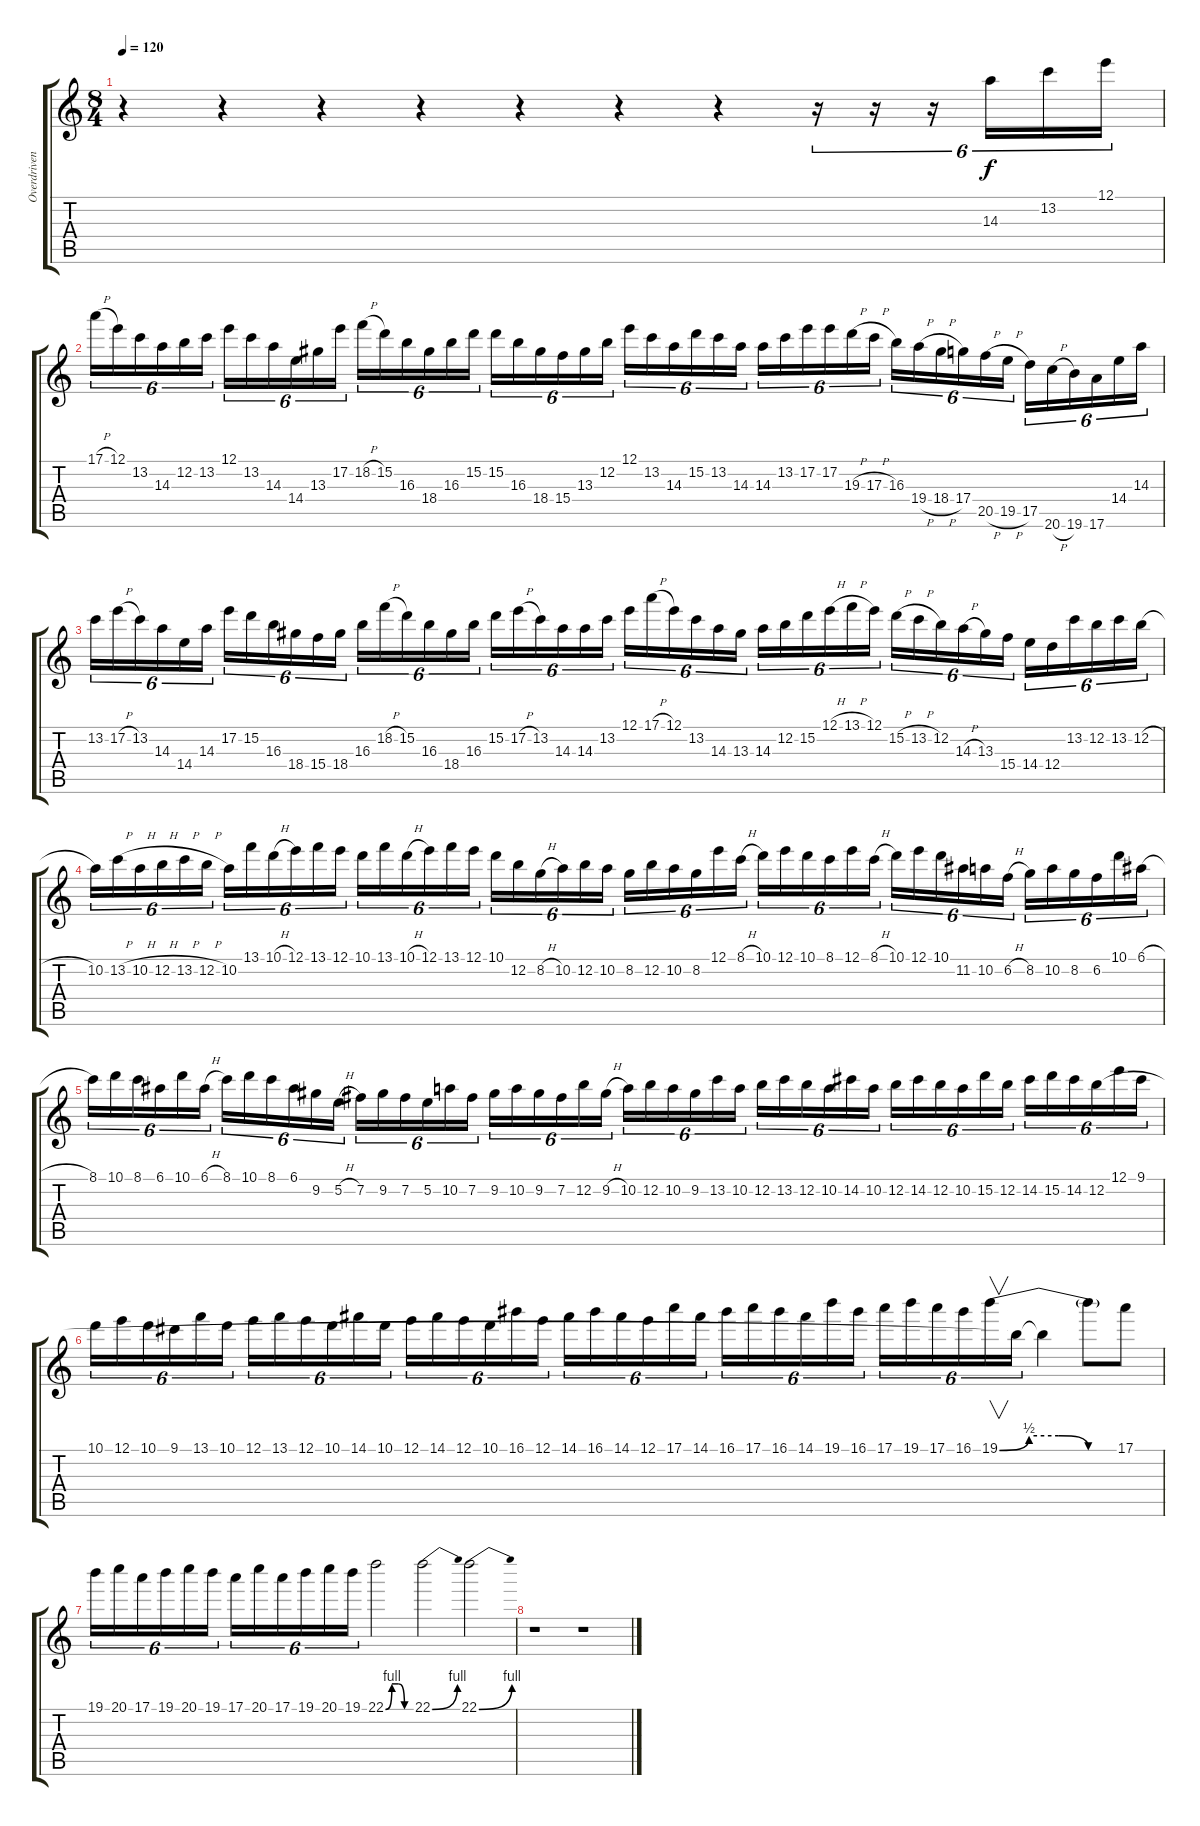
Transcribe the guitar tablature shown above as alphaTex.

\track ("Overdriven Guitar" "Overdriven") {instrument overdrivenguitar}
\staff {score tabs}
\tuning (E4 B3 G3 D3 A2 E2) {hide}
\ts (8 4)
\tempo 120
\clef g2
\ks c
r.4{dy f instrument overdrivenguitar} r.4 r.4 r.4 r.4 r.4 r.4 r.16{tu (6 4)} r.16{tu (6 4)} r.16{tu (6 4)} 14.3.16{tu (6 4)} 13.2.16{tu (6 4)} 12.1.16{tu (6 4)} |
17.1{h}.16{tu (6 4)} 12.1.16{tu (6 4)} 13.2.16{tu (6 4)} 14.3.16{tu (6 4)} 12.2.16{tu (6 4)} 13.2.16{tu (6 4)} 12.1.16{tu (6 4)} 13.2.16{tu (6 4)} 14.3.16{tu (6 4)} 14.4.16{tu (6 4)} 13.3.16{tu (6 4)} 17.2.16{tu (6 4)} 18.2{h}.16{tu (6 4)} 15.2.16{tu (6 4)} 16.3.16{tu (6 4)} 18.4.16{tu (6 4)} 16.3.16{tu (6 4)} 15.2.16{tu (6 4)} 15.2.16{tu (6 4)} 16.3.16{tu (6 4)} 18.4.16{tu (6 4)} 15.4.16{tu (6 4)} 13.3.16{tu (6 4)} 12.2.16{tu (6 4)} 12.1.16{tu (6 4)} 13.2.16{tu (6 4)} 14.3.16{tu (6 4)} 15.2.16{tu (6 4)} 13.2.16{tu (6 4)} 14.3.16{tu (6 4)} 14.3.16{tu (6 4)} 13.2.16{tu (6 4)} 17.2.16{tu (6 4)} 17.2.16{tu (6 4)} 19.3{h}.16{tu (6 4)} 17.3{h}.16{tu (6 4)} 16.3.16{tu (6 4)} 19.4{h}.16{tu (6 4)} 18.4{h}.16{tu (6 4)} 17.4.16{tu (6 4)} 20.5{h}.16{tu (6 4)} 19.5{h}.16{tu (6 4)} 17.5.16{tu (6 4)} 20.6{h}.16{tu (6 4)} 19.6.16{tu (6 4)} 17.6.16{tu (6 4)} 14.4.16{tu (6 4)} 14.3.16{tu (6 4)} |
13.2.16{tu (6 4)} 17.2{h}.16{tu (6 4)} 13.2.16{tu (6 4)} 14.3.16{tu (6 4)} 14.4.16{tu (6 4)} 14.3.16{tu (6 4)} 17.2.16{tu (6 4)} 15.2.16{tu (6 4)} 16.3.16{tu (6 4)} 18.4.16{tu (6 4)} 15.4.16{tu (6 4)} 18.4.16{tu (6 4)} 16.3.16{tu (6 4)} 18.2{h}.16{tu (6 4)} 15.2.16{tu (6 4)} 16.3.16{tu (6 4)} 18.4.16{tu (6 4)} 16.3.16{tu (6 4)} 15.2.16{tu (6 4)} 17.2{h}.16{tu (6 4)} 13.2.16{tu (6 4)} 14.3.16{tu (6 4)} 14.3.16{tu (6 4)} 13.2.16{tu (6 4)} 12.1.16{tu (6 4)} 17.1{h}.16{tu (6 4)} 12.1.16{tu (6 4)} 13.2.16{tu (6 4)} 14.3.16{tu (6 4)} 13.3.16{tu (6 4)} 14.3.16{tu (6 4)} 12.2.16{tu (6 4)} 15.2.16{tu (6 4)} 12.1{h}.16{tu (6 4)} 13.1{h}.16{tu (6 4)} 12.1.16{tu (6 4)} 15.2{h}.16{tu (6 4)} 13.2{h}.16{tu (6 4)} 12.2.16{tu (6 4)} 14.3{h}.16{tu (6 4)} 13.3.16{tu (6 4)} 15.4.16{tu (6 4)} 14.4.16{tu (6 4)} 12.4.16{tu (6 4)} 13.2.16{tu (6 4)} 12.2.16{tu (6 4)} 13.2.16{tu (6 4)} 12.2{h}.16{tu (6 4)} |
10.2.16{tu (6 4)} 13.2{h}.16{tu (6 4)} 10.2{h}.16{tu (6 4)} 12.2{h}.16{tu (6 4)} 13.2{h}.16{tu (6 4)} 12.2{h}.16{tu (6 4)} 10.2.16{tu (6 4)} 13.1.16{tu (6 4)} 10.1{h}.16{tu (6 4)} 12.1.16{tu (6 4)} 13.1.16{tu (6 4)} 12.1.16{tu (6 4)} 10.1.16{tu (6 4)} 13.1.16{tu (6 4)} 10.1{h}.16{tu (6 4)} 12.1.16{tu (6 4)} 13.1.16{tu (6 4)} 12.1.16{tu (6 4)} 10.1.16{tu (6 4)} 12.2.16{tu (6 4)} 8.2{h}.16{tu (6 4)} 10.2.16{tu (6 4)} 12.2.16{tu (6 4)} 10.2.16{tu (6 4)} 8.2.16{tu (6 4)} 12.2.16{tu (6 4)} 10.2.16{tu (6 4)} 8.2.16{tu (6 4)} 12.1.16{tu (6 4)} 8.1{h}.16{tu (6 4)} 10.1.16{tu (6 4)} 12.1.16{tu (6 4)} 10.1.16{tu (6 4)} 8.1.16{tu (6 4)} 12.1.16{tu (6 4)} 8.1{h}.16{tu (6 4)} 10.1.16{tu (6 4)} 12.1.16{tu (6 4)} 10.1.16{tu (6 4)} 11.2.16{tu (6 4)} 10.2.16{tu (6 4)} 6.2{h}.16{tu (6 4)} 8.2.16{tu (6 4)} 10.2.16{tu (6 4)} 8.2.16{tu (6 4)} 6.2.16{tu (6 4)} 10.1.16{tu (6 4)} 6.1{h}.16{tu (6 4)} |
8.1.16{tu (6 4)} 10.1.16{tu (6 4)} 8.1.16{tu (6 4)} 6.1.16{tu (6 4)} 10.1.16{tu (6 4)} 6.1{h}.16{tu (6 4)} 8.1.16{tu (6 4)} 10.1.16{tu (6 4)} 8.1.16{tu (6 4)} 6.1.16{tu (6 4)} 9.2.16{tu (6 4)} 5.2{h}.16{tu (6 4)} 7.2.16{tu (6 4)} 9.2.16{tu (6 4)} 7.2.16{tu (6 4)} 5.2.16{tu (6 4)} 10.2.16{tu (6 4)} 7.2.16{tu (6 4)} 9.2.16{tu (6 4)} 10.2.16{tu (6 4)} 9.2.16{tu (6 4)} 7.2.16{tu (6 4)} 12.2.16{tu (6 4)} 9.2{h}.16{tu (6 4)} 10.2.16{tu (6 4)} 12.2.16{tu (6 4)} 10.2.16{tu (6 4)} 9.2.16{tu (6 4)} 13.2.16{tu (6 4)} 10.2.16{tu (6 4)} 12.2.16{tu (6 4)} 13.2.16{tu (6 4)} 12.2.16{tu (6 4)} 10.2.16{tu (6 4)} 14.2.16{tu (6 4)} 10.2.16{tu (6 4)} 12.2.16{tu (6 4)} 14.2.16{tu (6 4)} 12.2.16{tu (6 4)} 10.2.16{tu (6 4)} 15.2.16{tu (6 4)} 12.2.16{tu (6 4)} 14.2.16{tu (6 4)} 15.2.16{tu (6 4)} 14.2.16{tu (6 4)} 12.2.16{tu (6 4)} 12.1.16{tu (6 4)} 9.1.16{tu (6 4)} |
10.1.16{tu (6 4)} 12.1.16{tu (6 4)} 10.1.16{tu (6 4)} 9.1.16{tu (6 4)} 13.1.16{tu (6 4)} 10.1.16{tu (6 4)} 12.1.16{tu (6 4)} 13.1.16{tu (6 4)} 12.1.16{tu (6 4)} 10.1.16{tu (6 4)} 14.1.16{tu (6 4)} 10.1.16{tu (6 4)} 12.1.16{tu (6 4)} 14.1.16{tu (6 4)} 12.1.16{tu (6 4)} 10.1.16{tu (6 4)} 16.1.16{tu (6 4)} 12.1.16{tu (6 4)} 14.1.16{tu (6 4)} 16.1.16{tu (6 4)} 14.1.16{tu (6 4)} 12.1.16{tu (6 4)} 17.1.16{tu (6 4)} 14.1.16{tu (6 4)} 16.1.16{tu (6 4)} 17.1.16{tu (6 4)} 16.1.16{tu (6 4)} 14.1.16{tu (6 4)} 19.1.16{tu (6 4)} 16.1.16{tu (6 4)} 17.1.16{tu (6 4)} 19.1.16{tu (6 4)} 17.1.16{tu (6 4)} 16.1.16{tu (6 4)} 19.1{be (custom 0 0 15 2 30 2 45 0 60 0)}.16{v tu (6 4)} 12.2{t}.16{tu (6 4)} 12.2{t}.4 19.1{t}.8 17.1.8 |
19.1.16{tu (6 4)} 20.1.16{tu (6 4)} 17.1.16{tu (6 4)} 19.1.16{tu (6 4)} 20.1.16{tu (6 4)} 19.1.16{tu (6 4)} 17.1.16{tu (6 4)} 20.1.16{tu (6 4)} 17.1.16{tu (6 4)} 19.1.16{tu (6 4)} 20.1.16{tu (6 4)} 19.1.16{tu (6 4)} 22.1{be (custom 0 0 15 4 30 4 45 0 60 0)}.2 22.1{be (bend 0 0 60 4)}.2 22.1{be (bend 0 0 60 4)}.2 |
r.1 r.1
